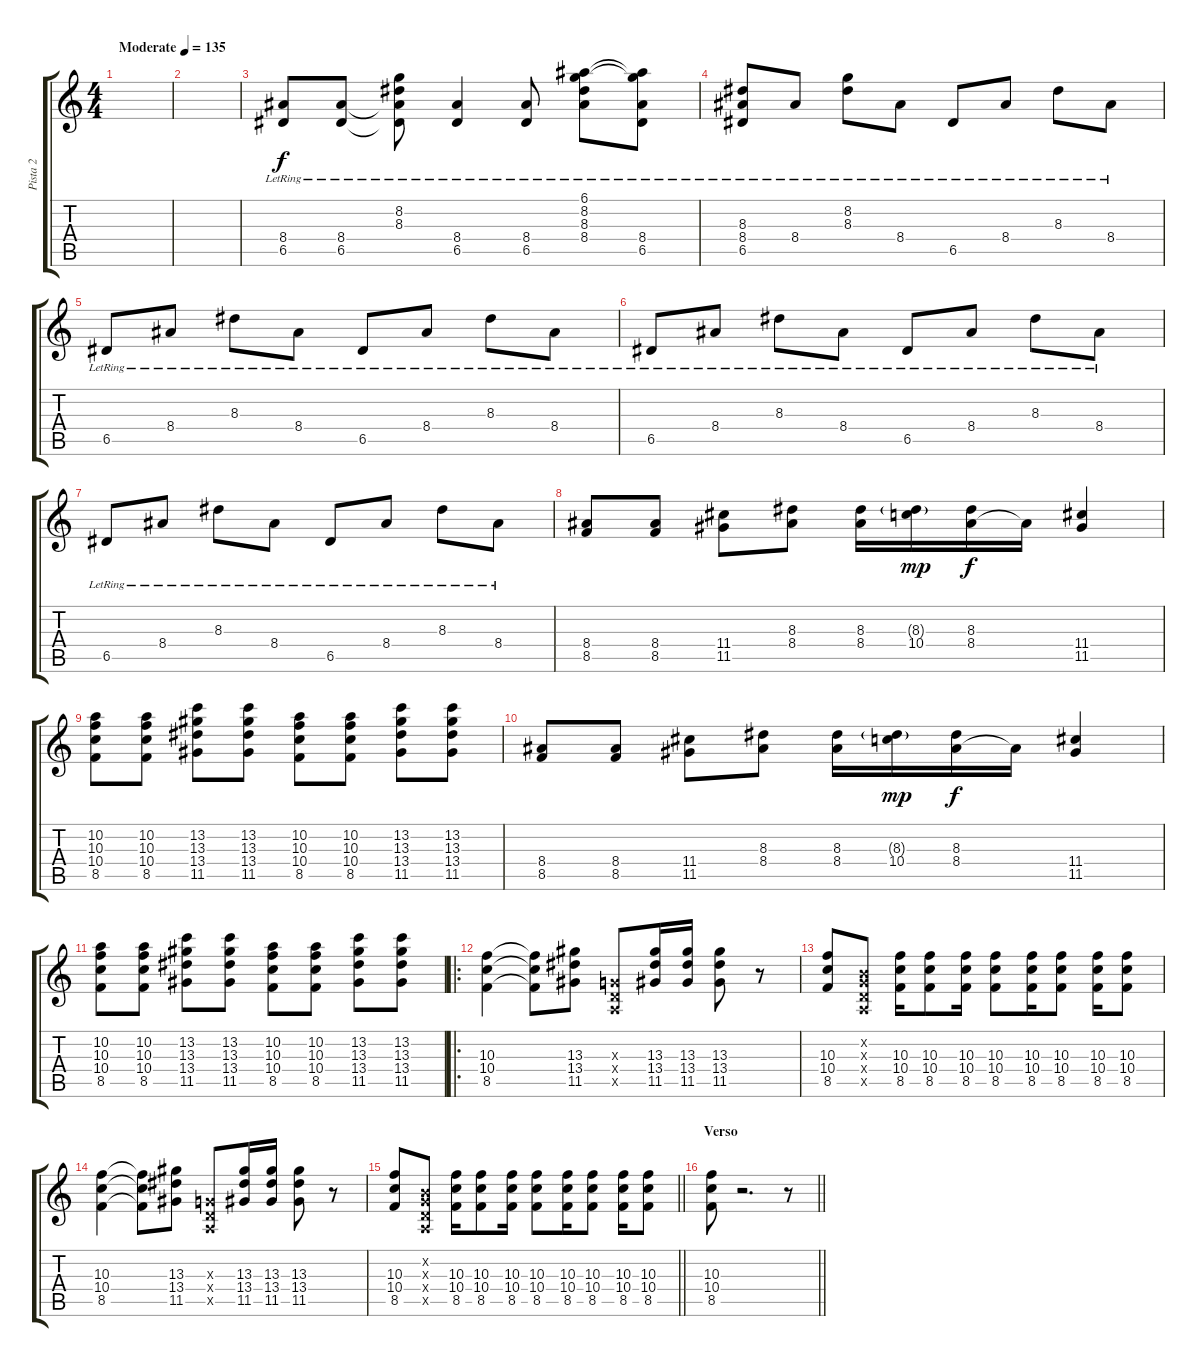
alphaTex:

\track ("Pista 2" "Pista 2") {instrument overdrivenguitar}
\staff {score tabs}
\tuning (E4 B3 G3 D3 A2 E2) {hide}
\ts (4 4)
\tempo (135 "Moderate")
\clef g2
\ks c
|
|
(8.4{lr} 6.5{lr}).8 (8.4{lr} 6.5{lr}).8 (8.2{lr} 8.3{lr} 8.4{t} 6.5{t}).8 (8.4{lr} 6.5{lr}).4 (8.4{lr} 6.5{lr}).8 (6.1{lr} 8.2{lr} 8.3{lr} 8.4{lr}).8 (6.1{t} 8.2{t} 8.4{lr} 6.5{lr}).8 |
(8.3{lr} 8.4{lr} 6.5{lr}).8 8.4{lr}.8 (8.2{lr} 8.3{lr}).8 8.4{lr}.8 6.5{lr}.8 8.4{lr}.8 8.3{lr}.8 8.4{lr}.8 |
6.5{lr}.8 8.4{lr}.8 8.3{lr}.8 8.4{lr}.8 6.5{lr}.8 8.4{lr}.8 8.3{lr}.8 8.4{lr}.8 |
6.5{lr}.8 8.4{lr}.8 8.3{lr}.8 8.4{lr}.8 6.5{lr}.8 8.4{lr}.8 8.3{lr}.8 8.4{lr}.8 |
6.5{lr}.8 8.4{lr}.8 8.3{lr}.8 8.4{lr}.8 6.5{lr}.8 8.4{lr}.8 8.3{lr}.8 8.4{lr}.8 |
(8.4 8.5).8 (8.4 8.5).8 (11.4 11.5).8 (8.3 8.4).8 (8.3 8.4).16 (8.3{g} 10.4).16{dy mp} (8.3 8.4).16{dy f} 8.4{t}.16 (11.4 11.5).4 |
(10.2 10.3 10.4 8.5).8 (10.2 10.3 10.4 8.5).8 (13.2 13.3 13.4 11.5).8 (13.2 13.3 13.4 11.5).8 (10.2 10.3 10.4 8.5).8 (10.2 10.3 10.4 8.5).8 (13.2 13.3 13.4 11.5).8 (13.2 13.3 13.4 11.5).8 |
(8.4 8.5).8 (8.4 8.5).8 (11.4 11.5).8 (8.3 8.4).8 (8.3 8.4).16 (8.3{g} 10.4).16{dy mp} (8.3 8.4).16{dy f} 8.4{t}.16 (11.4 11.5).4 |
(10.2 10.3 10.4 8.5).8 (10.2 10.3 10.4 8.5).8 (13.2 13.3 13.4 11.5).8 (13.2 13.3 13.4 11.5).8 (10.2 10.3 10.4 8.5).8 (10.2 10.3 10.4 8.5).8 (13.2 13.3 13.4 11.5).8 (13.2 13.3 13.4 11.5).8 |
\ro
(10.3 10.4 8.5).4{volume 12 balance 8} (10.3{t} 10.4{t} 8.5{t}).8 (13.3 13.4 11.5).8 (0.3{x} 0.4{x} 0.5{x}).8 (13.3 13.4 11.5).16 (13.3 13.4 11.5).16 (13.3 13.4 11.5).8 r.8 |
(10.3 10.4 8.5).8 (0.2{x} 0.3{x} 0.4{x} 0.5{x}).8 (10.3 10.4 8.5).16 (10.3 10.4 8.5).8 (10.3 10.4 8.5).16 (10.3 10.4 8.5).8 (10.3 10.4 8.5).16 (10.3 10.4 8.5).8 (10.3 10.4 8.5).16 (10.3 10.4 8.5).8 |
(10.3 10.4 8.5).4 (10.3{t} 10.4{t} 8.5{t}).8 (13.3 13.4 11.5).8 (0.3{x} 0.4{x} 0.5{x}).8 (13.3 13.4 11.5).16 (13.3 13.4 11.5).16 (13.3 13.4 11.5).8 r.8 |
\barLineRight lightlight
(10.3 10.4 8.5).8 (0.2{x} 0.3{x} 0.4{x} 0.5{x}).8 (10.3 10.4 8.5).16 (10.3 10.4 8.5).8 (10.3 10.4 8.5).16 (10.3 10.4 8.5).8 (10.3 10.4 8.5).16 (10.3 10.4 8.5).8 (10.3 10.4 8.5).16 (10.3 10.4 8.5).8 |
\section ("" "Verso")
\barLineRight lightlight
(10.3 10.4 8.5).8 r.2{d} r.8
